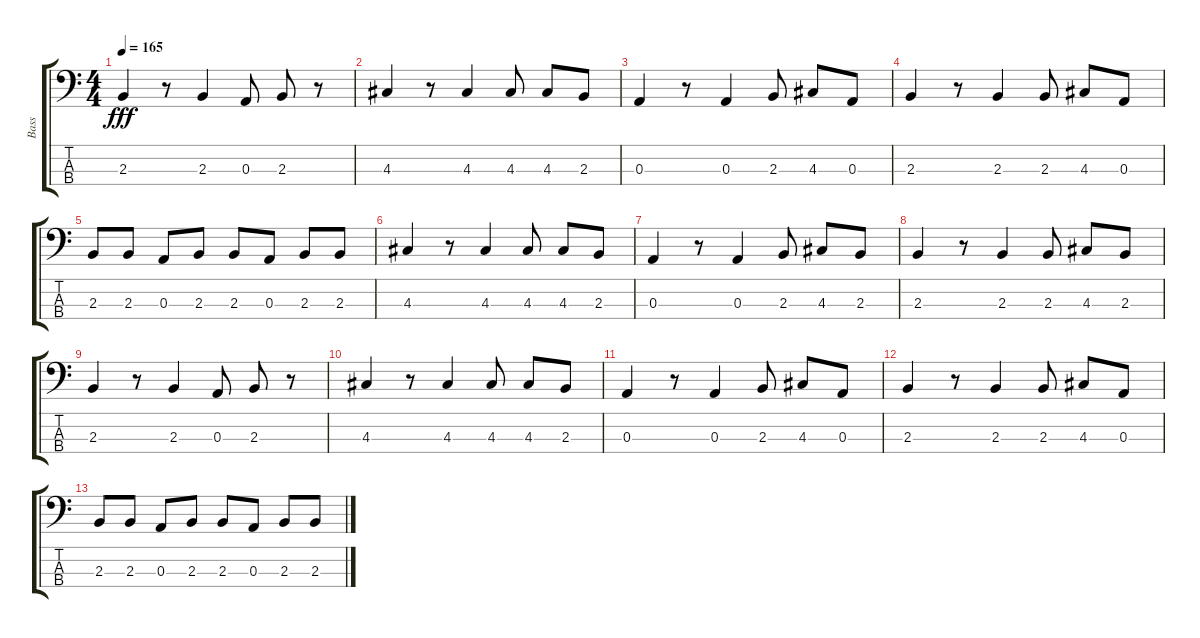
\track ("Bass" "Bass") {instrument slapbass1}
\staff {score tabs}
\tuning (G2 D2 A1 E1) {hide}
\ts (4 4)
\tempo 165
\clef f4
\ks c
2.3.4{dy fff} r.8 2.3.4 0.3.8 2.3.8 r.8 |
4.3.4 r.8 4.3.4 4.3.8 4.3.8 2.3.8 |
0.3.4 r.8 0.3.4 2.3.8 4.3.8 0.3.8 |
2.3.4 r.8 2.3.4 2.3.8 4.3.8 0.3.8 |
2.3.8 2.3.8 0.3.8 2.3.8 2.3.8{volume 13} 0.3.8{volume 13} 2.3.8{volume 13} 2.3.8{volume 13} |
4.3.4{volume 13} r.8 4.3.4{volume 12} 4.3.8{volume 12} 4.3.8{volume 12} 2.3.8{volume 11} |
0.3.4{volume 11} r.8 0.3.4{volume 11} 2.3.8{volume 10} 4.3.8{volume 10} 2.3.8{volume 10} |
2.3.4{volume 10} r.8 2.3.4{volume 9} 2.3.8{volume 9} 4.3.8{volume 9} 2.3.8{volume 9} |
2.3.4{volume 8} r.8 2.3.4{volume 8} 0.3.8{volume 8} 2.3.8{volume 7} r.8 |
4.3.4{volume 7} r.8 4.3.4{volume 7} 4.3.8{volume 6} 4.3.8{volume 6} 2.3.8{volume 6} |
0.3.4{volume 6} r.8 0.3.4{volume 5} 2.3.8{volume 5} 4.3.8{volume 5} 0.3.8{volume 4} |
2.3.4{volume 4} r.8 2.3.4{volume 4} 2.3.8{volume 4} 4.3.8{volume 3} 0.3.8{volume 3} |
2.3.8{volume 3} 2.3.8{volume 3} 0.3.8{volume 3} 2.3.8{volume 2} 2.3.8{volume 2} 0.3.8{volume 2} 2.3.8{volume 2} 2.3.8{volume 2}
